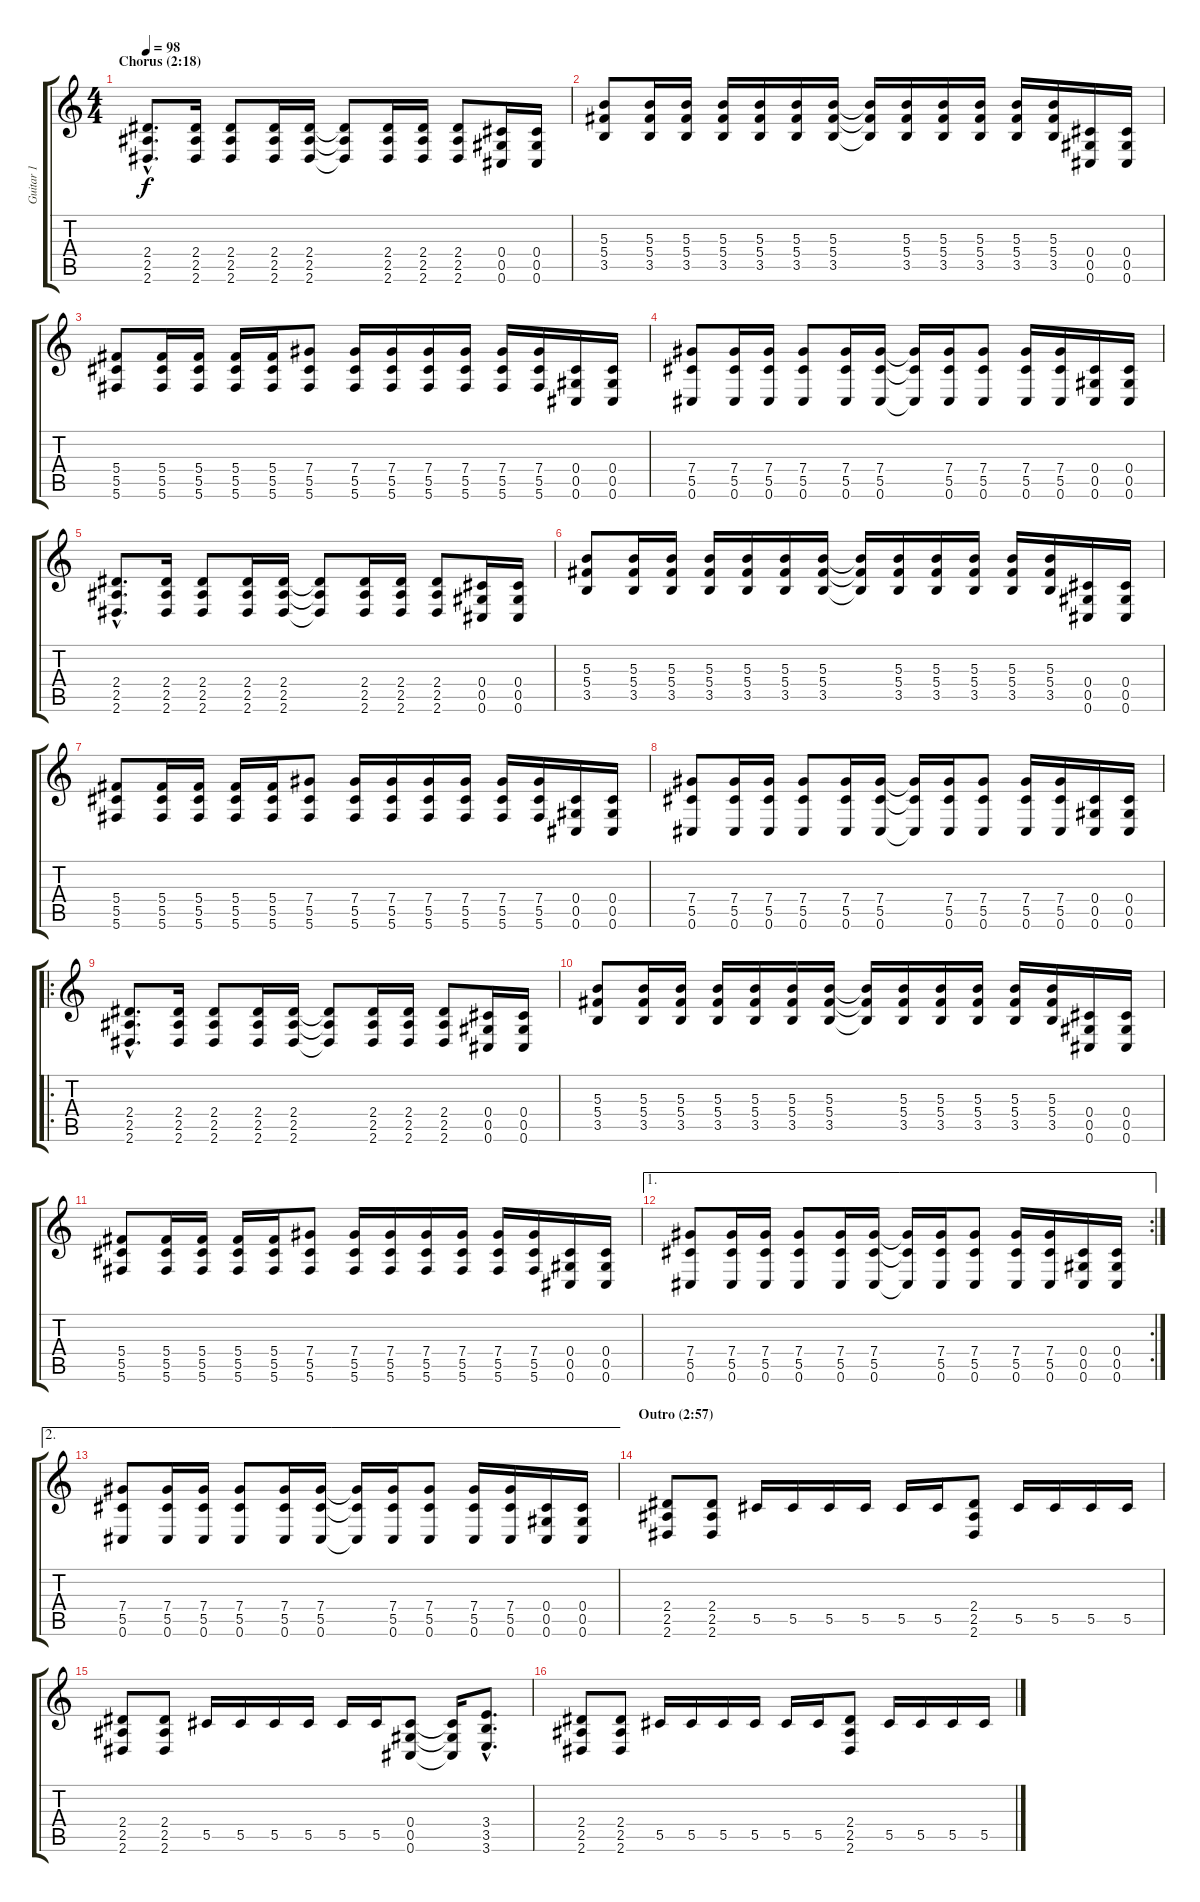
\track ("Guitar 1" "Guitar 1") {instrument distortionguitar}
\staff {score tabs}
\tuning (Eb4 Bb3 Gb3 Db3 Ab2 Db2) {hide}
\ts (4 4)
\section ("" "Chorus (2:18)")
\tempo 98
\clef g2
\ks c
(2.4{hac} 2.5{hac} 2.6{hac}).8{d dy f} (2.4 2.5 2.6).16 (2.4 2.5 2.6).8 (2.4 2.5 2.6).16 (2.4 2.5 2.6).16 (2.4{t} 2.5{t} 2.6{t}).8 (2.4 2.5 2.6).16 (2.4 2.5 2.6).16 (2.4 2.5 2.6).8 (0.4 0.5 0.6).16 (0.4 0.5 0.6).16 |
(5.3 5.4 3.5).8 (5.3 5.4 3.5).16 (5.3 5.4 3.5).16 (5.3 5.4 3.5).16 (5.3 5.4 3.5).16 (5.3 5.4 3.5).16 (5.3 5.4 3.5).16 (5.3{t} 5.4{t} 3.5{t}).16 (5.3 5.4 3.5).16 (5.3 5.4 3.5).16 (5.3 5.4 3.5).16 (5.3 5.4 3.5).16 (5.3 5.4 3.5).16 (0.4 0.5 0.6).16 (0.4 0.5 0.6).16 |
(5.4 5.5 5.6).8 (5.4 5.5 5.6).16 (5.4 5.5 5.6).16 (5.4 5.5 5.6).16 (5.4 5.5 5.6).16 (7.4 5.5 5.6).8 (7.4 5.5 5.6).16 (7.4 5.5 5.6).16 (7.4 5.5 5.6).16 (7.4 5.5 5.6).16 (7.4 5.5 5.6).16 (7.4 5.5 5.6).16 (0.4 0.5 0.6).16 (0.4 0.5 0.6).16 |
(7.4 5.5 0.6).8 (7.4 5.5 0.6).16 (7.4 5.5 0.6).16 (7.4 5.5 0.6).8 (7.4 5.5 0.6).16 (7.4 5.5 0.6).16 (7.4{t} 5.5{t} 0.6{t}).16 (7.4 5.5 0.6).16 (7.4 5.5 0.6).8 (7.4 5.5 0.6).16 (7.4 5.5 0.6).16 (0.4 0.5 0.6).16 (0.4 0.5 0.6).16 |
(2.4{hac} 2.5{hac} 2.6{hac}).8{d} (2.4 2.5 2.6).16 (2.4 2.5 2.6).8 (2.4 2.5 2.6).16 (2.4 2.5 2.6).16 (2.4{t} 2.5{t} 2.6{t}).8 (2.4 2.5 2.6).16 (2.4 2.5 2.6).16 (2.4 2.5 2.6).8 (0.4 0.5 0.6).16 (0.4 0.5 0.6).16 |
(5.3 5.4 3.5).8 (5.3 5.4 3.5).16 (5.3 5.4 3.5).16 (5.3 5.4 3.5).16 (5.3 5.4 3.5).16 (5.3 5.4 3.5).16 (5.3 5.4 3.5).16 (5.3{t} 5.4{t} 3.5{t}).16 (5.3 5.4 3.5).16 (5.3 5.4 3.5).16 (5.3 5.4 3.5).16 (5.3 5.4 3.5).16 (5.3 5.4 3.5).16 (0.4 0.5 0.6).16 (0.4 0.5 0.6).16 |
(5.4 5.5 5.6).8 (5.4 5.5 5.6).16 (5.4 5.5 5.6).16 (5.4 5.5 5.6).16 (5.4 5.5 5.6).16 (7.4 5.5 5.6).8 (7.4 5.5 5.6).16 (7.4 5.5 5.6).16 (7.4 5.5 5.6).16 (7.4 5.5 5.6).16 (7.4 5.5 5.6).16 (7.4 5.5 5.6).16 (0.4 0.5 0.6).16 (0.4 0.5 0.6).16 |
(7.4 5.5 0.6).8 (7.4 5.5 0.6).16 (7.4 5.5 0.6).16 (7.4 5.5 0.6).8 (7.4 5.5 0.6).16 (7.4 5.5 0.6).16 (7.4{t} 5.5{t} 0.6{t}).16 (7.4 5.5 0.6).16 (7.4 5.5 0.6).8 (7.4 5.5 0.6).16 (7.4 5.5 0.6).16 (0.4 0.5 0.6).16 (0.4 0.5 0.6).16 |
\ro
(2.4{hac} 2.5{hac} 2.6{hac}).8{d} (2.4 2.5 2.6).16 (2.4 2.5 2.6).8 (2.4 2.5 2.6).16 (2.4 2.5 2.6).16 (2.4{t} 2.5{t} 2.6{t}).8 (2.4 2.5 2.6).16 (2.4 2.5 2.6).16 (2.4 2.5 2.6).8 (0.4 0.5 0.6).16 (0.4 0.5 0.6).16 |
(5.3 5.4 3.5).8 (5.3 5.4 3.5).16 (5.3 5.4 3.5).16 (5.3 5.4 3.5).16 (5.3 5.4 3.5).16 (5.3 5.4 3.5).16 (5.3 5.4 3.5).16 (5.3{t} 5.4{t} 3.5{t}).16 (5.3 5.4 3.5).16 (5.3 5.4 3.5).16 (5.3 5.4 3.5).16 (5.3 5.4 3.5).16 (5.3 5.4 3.5).16 (0.4 0.5 0.6).16 (0.4 0.5 0.6).16 |
(5.4 5.5 5.6).8 (5.4 5.5 5.6).16 (5.4 5.5 5.6).16 (5.4 5.5 5.6).16 (5.4 5.5 5.6).16 (7.4 5.5 5.6).8 (7.4 5.5 5.6).16 (7.4 5.5 5.6).16 (7.4 5.5 5.6).16 (7.4 5.5 5.6).16 (7.4 5.5 5.6).16 (7.4 5.5 5.6).16 (0.4 0.5 0.6).16 (0.4 0.5 0.6).16 |
\ae 1
\rc 2
(7.4 5.5 0.6).8 (7.4 5.5 0.6).16 (7.4 5.5 0.6).16 (7.4 5.5 0.6).8 (7.4 5.5 0.6).16 (7.4 5.5 0.6).16 (7.4{t} 5.5{t} 0.6{t}).16 (7.4 5.5 0.6).16 (7.4 5.5 0.6).8 (7.4 5.5 0.6).16 (7.4 5.5 0.6).16 (0.4 0.5 0.6).16 (0.4 0.5 0.6).16 |
\ae 2
(7.4 5.5 0.6).8 (7.4 5.5 0.6).16 (7.4 5.5 0.6).16 (7.4 5.5 0.6).8 (7.4 5.5 0.6).16 (7.4 5.5 0.6).16 (7.4{t} 5.5{t} 0.6{t}).16 (7.4 5.5 0.6).16 (7.4 5.5 0.6).8 (7.4 5.5 0.6).16 (7.4 5.5 0.6).16 (0.4 0.5 0.6).16 (0.4 0.5 0.6).16 |
\section ("" "Outro (2:57)")
(2.4 2.5 2.6).8 (2.4 2.5 2.6).8 5.5.16 5.5.16 5.5.16 5.5.16 5.5.16 5.5.16 (2.4 2.5 2.6).8 5.5.16 5.5.16 5.5.16 5.5.16 |
(2.4 2.5 2.6).8 (2.4 2.5 2.6).8 5.5.16 5.5.16 5.5.16 5.5.16 5.5.16 5.5.16 (0.4 0.5 0.6).8 (0.4{t} 0.5{t} 0.6{t}).16 (3.4{hac} 3.5{hac} 3.6{hac}).8{d} |
(2.4 2.5 2.6).8 (2.4 2.5 2.6).8 5.5.16 5.5.16 5.5.16 5.5.16 5.5.16 5.5.16 (2.4 2.5 2.6).8 5.5.16 5.5.16 5.5.16 5.5.16
